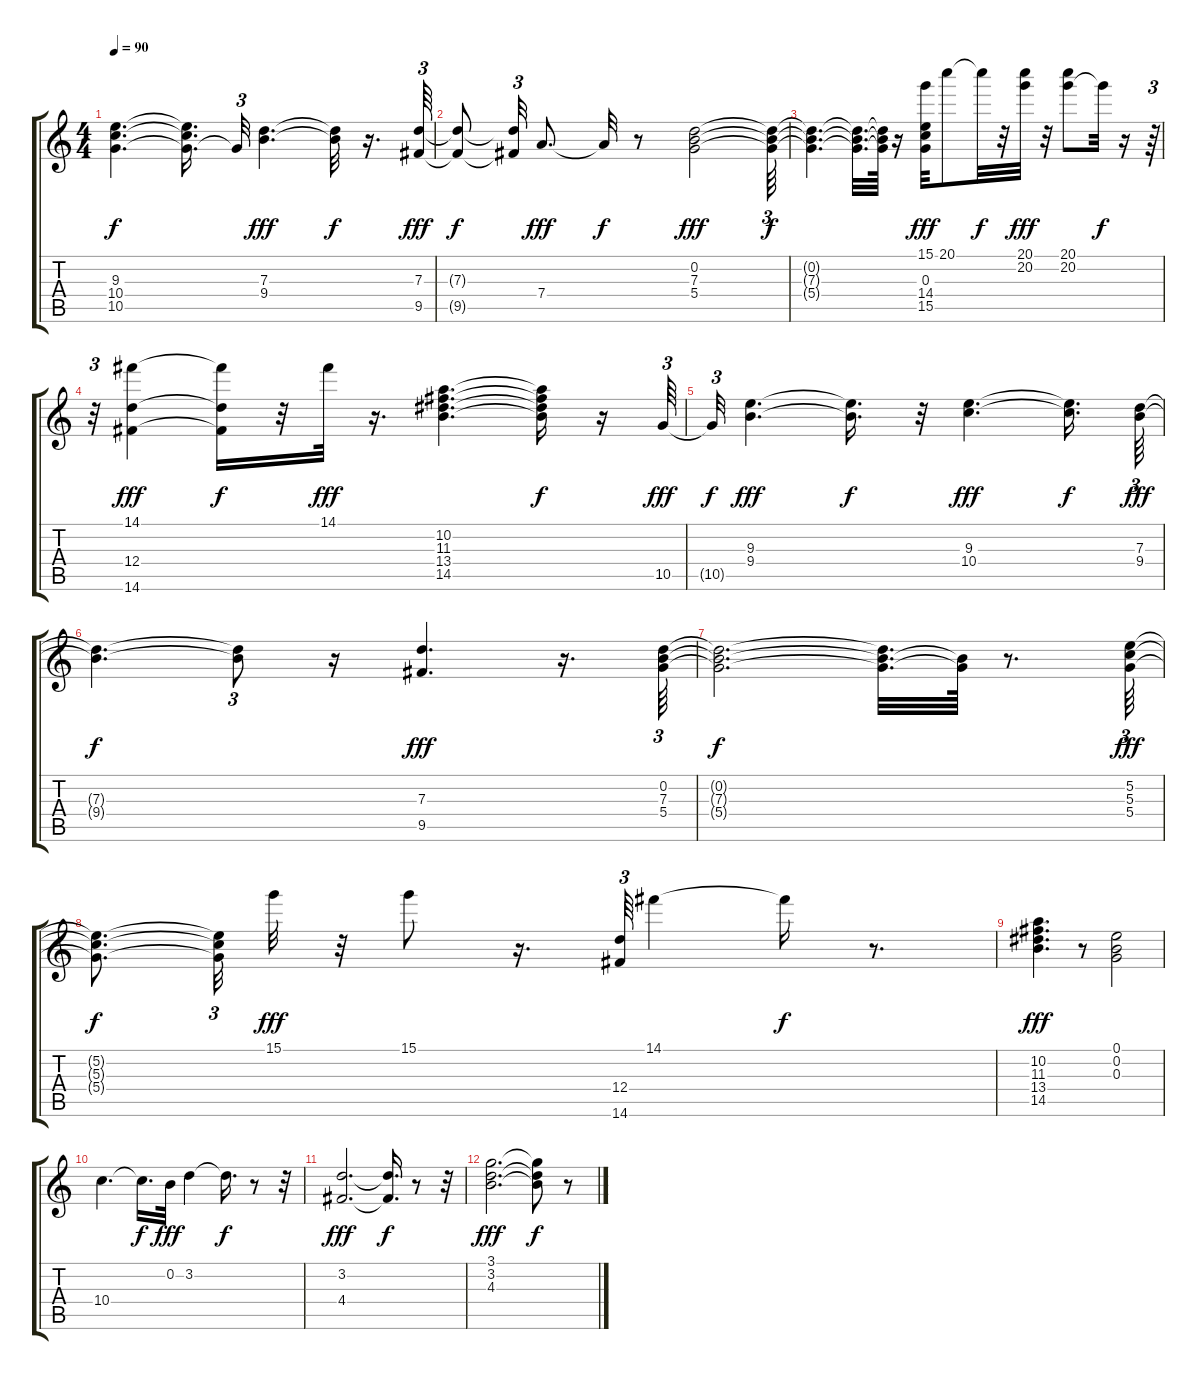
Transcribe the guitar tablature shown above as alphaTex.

\track "" {instrument acousticguitarnylon}
\staff {score tabs}
\tuning (E4 B3 G3 D3 A2 E2) {hide}
\ts (4 4)
\tempo 90
\clef g2
\ks c
(9.3{t} 10.4{t} 10.5{t}).4{d dy f} (9.3{t} 10.4{t} 10.5{t}).16{d} 10.5{t}.32{tu (3 2)} (7.3 9.4).4{d dy fff} (7.3{t} 9.4{t}).32{dy f} r.16{d} (7.3 9.5).64{tu (3 2) dy fff} |
(7.3{t} 9.5{t}).8{dy f} (7.3{t} 9.5{t}).32{tu (3 2)} 7.4.8{d dy fff} 7.4{t}.32{dy f} r.8 (0.2 7.3 5.4).2{dy fff} (0.2{t} 7.3{t} 5.4{t}).64{tu (3 2) dy f} |
(0.2{t} 7.3{t} 5.4{t}).4{d} (0.2{t} 7.3{t} 5.4{t}).32{d} (0.2{t} 7.3{t} 5.4{t}).64 r.16 (15.1 0.3 14.4 15.5).32{dy fff} 20.1.8 20.1{t}.32{dy f} r.32 (20.1 20.2).32{dy fff} r.32 (20.1 20.2).8 20.2{t}.32{dy f} r.16 r.64{tu (3 2)} |
r.32{tu (3 2)} (14.1 12.4 14.6).4{dy fff} (14.1{t} 12.4{t} 14.6{t}).16{dy f} r.32 14.1.32{dy fff} r.16{d} (10.2 11.3 13.4 14.5).4{d} (10.2{t} 11.3{t} 13.4{t} 14.5{t}).16{dy f} r.16 10.5.64{tu (3 2) dy fff} |
10.5{t}.32{tu (3 2) dy f} (9.3 9.4).4{d dy fff} (9.3{t} 9.4{t}).16{d dy f} r.32 (9.3 10.4).4{d dy fff} (9.3{t} 10.4{t}).16{d dy f} (7.3 9.4).64{tu (3 2) dy fff} |
(7.3{t} 9.4{t}).4{d dy f} (7.3{t} 9.4{t}).8{tu (3 2)} r.16 (7.3 9.5).4{d dy fff} r.16{d} (0.2 7.3 5.4).64{tu (3 2)} |
(0.2{t} 7.3{t} 5.4{t}).2{d dy f} (0.2{t} 7.3{t} 5.4{t}).32{d} (0.2{t} 5.4{t}).64 r.8{d} (5.2 5.3 5.4).64{tu (3 2) dy fff} |
(5.2{t} 5.3{t} 5.4{t}).8{d dy f} (5.2{t} 5.3{t} 5.4{t}).32{tu (3 2)} 15.1.32{dy fff} r.32 15.1.8 r.16{d} (12.4 14.6).64{tu (3 2)} 14.1.4 14.1{t}.16{dy f} r.8{d} |
(10.2 11.3 13.4 14.5).4{d dy fff} r.8 (0.1 0.2 0.3).2 |
10.4.4{d} 10.4{t}.16{d dy f} 0.2.32{dy fff} 3.2.4 3.2{t}.16{d dy f} r.8 r.32 |
(3.2 4.4).2{d dy fff} (3.2{t} 4.4{t}).16{d dy f} r.8 r.32 |
(3.1 3.2 4.3).2{d dy fff} (3.1{t} 3.2{t} 4.3{t}).8{dy f} r.8
